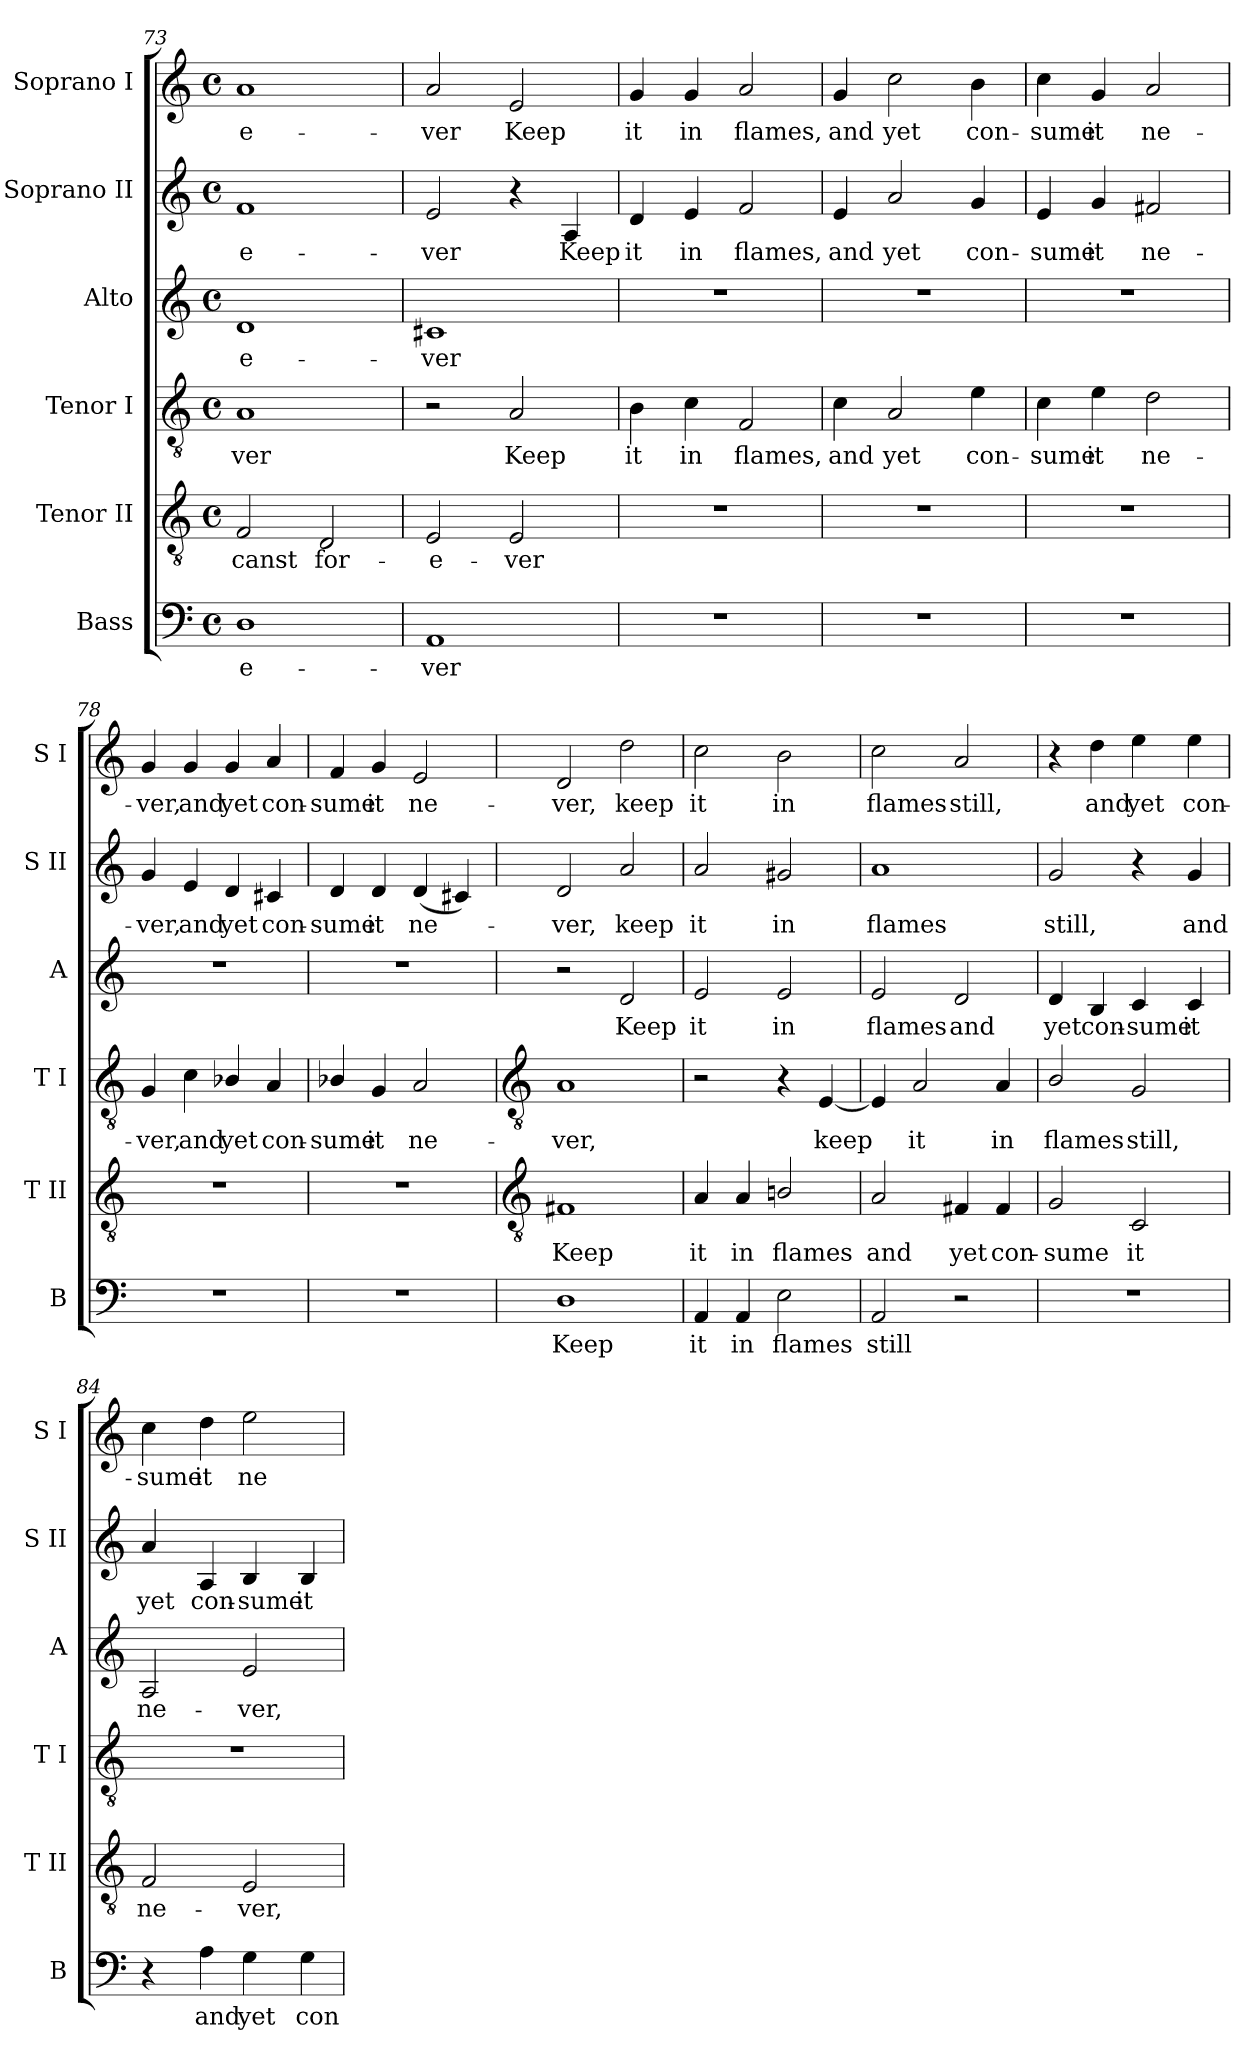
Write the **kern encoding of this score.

**kern	**text	**kern	**text	**kern	**text	**kern	**text	**kern	**text	**kern	**text
*part6	*part6	*part5	*part5	*part4	*part4	*part3	*part3	*part2	*part2	*part1	*part1
*staff6	*staff6	*staff5	*staff5	*staff4	*staff4	*staff3	*staff3	*staff2	*staff2	*staff1	*staff1
*I"Bass	*	*I"Tenor II	*	*I"Tenor I	*	*I"Alto	*	*I"Soprano II	*	*I"Soprano I	*
*I'B	*	*I'T II	*	*I'T I	*	*I'A	*	*I'S II	*	*I'S I	*
!!LO:LB:g=z
*clefF4	*	*clefGv2	*	*clefGv2	*	*clefG2	*	*clefG2	*	*clefG2	*
*k[]	*	*k[]	*	*k[]	*	*k[]	*	*k[]	*	*k[]	*
*C:	*	*C:	*	*C:	*	*C:	*	*C:	*	*C:	*
*M4/4	*	*M4/4	*	*M4/4	*	*M4/4	*	*M4/4	*	*M4/4	*
*met(c)	*	*met(c)	*	*met(c)	*	*met(c)	*	*met(c)	*	*met(c)	*
=73	=73	=73	=73	=73	=73	=73	=73	=73	=73	=73	=73
!	!LO:LY:b	!	!LO:LY:b	!	!LO:LY:b	!	!LO:LY:b	!	!LO:LY:b	!	!LO:LY:b
1D	-e-	2F	canst	1A	-ver	1d	-e-	1f	-e-	1a	-e-
!	!	!	!LO:LY:b	!	!	!	!	!	!	!	!
.	.	2D	for-	.	.	.	.	.	.	.	.
=74	=74	=74	=74	=74	=74	=74	=74	=74	=74	=74	=74
!	!LO:LY:b	!	!LO:LY:b	!	!	!	!LO:LY:b	!	!LO:LY:b	!	!LO:LY:b
1AA	-ver	2E	-e-	2r	.	1c#X	-ver	2e	-ver	2a	-ver
!	!	!	!LO:LY:b	!	!LO:LY:b	!	!	!	!	!	!LO:LY:b
.	.	2E	-ver	2A	Keep	.	.	4r	.	2e	Keep
!	!	!	!	!	!	!	!	!	!LO:LY:b	!	!
.	.	.	.	.	.	.	.	4A	Keep	.	.
=75	=75	=75	=75	=75	=75	=75	=75	=75	=75	=75	=75
!	!	!	!	!	!LO:LY:b	!	!	!	!LO:LY:b	!	!LO:LY:b
1r	.	1r	.	4B	it	1r	.	4d	it	4g	it
!	!	!	!	!	!LO:LY:b	!	!	!	!LO:LY:b	!	!LO:LY:b
.	.	.	.	4c	in	.	.	4e	in	4g	in
!	!	!	!	!	!LO:LY:b	!	!	!	!LO:LY:b	!	!LO:LY:b
.	.	.	.	2F	flames,	.	.	2f	flames,	2a	flames,
=76	=76	=76	=76	=76	=76	=76	=76	=76	=76	=76	=76
!	!	!	!	!	!LO:LY:b	!	!	!	!LO:LY:b	!	!LO:LY:b
1r	.	1r	.	4c	and	1r	.	4e	and	4g	and
!	!	!	!	!	!LO:LY:b	!	!	!	!LO:LY:b	!	!LO:LY:b
.	.	.	.	2A	yet	.	.	2a	yet	2cc	yet
!	!	!	!	!	!LO:LY:b	!	!	!	!LO:LY:b	!	!LO:LY:b
.	.	.	.	4e	con-	.	.	4g	con-	4b	con-
=77	=77	=77	=77	=77	=77	=77	=77	=77	=77	=77	=77
!	!	!	!	!	!LO:LY:b	!	!	!	!LO:LY:b	!	!LO:LY:b
1r	.	1r	.	4c	-sume	1r	.	4e	-sume	4cc	-sume
!	!	!	!	!	!LO:LY:b	!	!	!	!LO:LY:b	!	!LO:LY:b
.	.	.	.	4e	it	.	.	4g	it	4g	it
!	!	!	!	!	!LO:LY:b	!	!	!	!LO:LY:b	!	!LO:LY:b
.	.	.	.	2d	ne-	.	.	2f#X	ne-	2a	ne-
=78	=78	=78	=78	=78	=78	=78	=78	=78	=78	=78	=78
!	!	!	!	!	!LO:LY:b	!	!	!	!LO:LY:b	!	!LO:LY:b
1r	.	1r	.	4G	-ver,	1r	.	4g	-ver,	4g	-ver,
!	!	!	!	!	!LO:LY:b	!	!	!	!LO:LY:b	!	!LO:LY:b
.	.	.	.	4c	and	.	.	4e	and	4g	and
!	!	!	!	!	!LO:LY:b	!	!	!	!LO:LY:b	!	!LO:LY:b
.	.	.	.	4B-X/	yet	.	.	4d	yet	4g	yet
!	!	!	!	!	!LO:LY:b	!	!	!	!LO:LY:b	!	!LO:LY:b
.	.	.	.	4A	con-	.	.	4c#X	con-	4a	con-
=79	=79	=79	=79	=79	=79	=79	=79	=79	=79	=79	=79
!	!	!	!	!	!LO:LY:b	!	!	!	!LO:LY:b	!	!LO:LY:b
1r	.	1r	.	4B-X/	-sume	1r	.	4d	-sume	4f	-sume
!	!	!	!	!	!LO:LY:b	!	!	!	!LO:LY:b	!	!LO:LY:b
.	.	.	.	4G	it	.	.	4d	it	4g	it
!	!	!	!	!	!LO:LY:b	!	!	!	!LO:LY:b	!	!LO:LY:b
.	.	.	.	2A	ne-	.	.	(<4d	ne-	2e	ne-
.	.	.	.	.	.	.	.	4c#X)	.	.	.
!!LO:LB:g=z
=80	=80	=80	=80	=80	=80	=80	=80	=80	=80	=80	=80
*	*	*clefGv2	*	*clefGv2	*	*	*	*	*	*	*
!	!LO:LY:b	!	!LO:LY:b	!	!LO:LY:b	!	!	!	!LO:LY:b	!	!LO:LY:b
1D	Keep	1F#X	Keep	1A	-ver,	2r	.	2d	ver,	2d	-ver,
!	!	!	!	!	!	!	!LO:LY:b	!	!LO:LY:b	!	!LO:LY:b
.	.	.	.	.	.	2d	Keep	2a	keep	2dd	keep
=81	=81	=81	=81	=81	=81	=81	=81	=81	=81	=81	=81
!	!LO:LY:b	!	!LO:LY:b	!	!	!	!LO:LY:b	!	!LO:LY:b	!	!LO:LY:b
4AA	it	4A	it	2r	.	2e	it	2a	it	2cc	it
!	!LO:LY:b	!	!LO:LY:b	!	!	!	!	!	!	!	!
4AA	in	4A	in	.	.	.	.	.	.	.	.
!	!LO:LY:b	!	!LO:LY:b	!	!	!	!LO:LY:b	!	!LO:LY:b	!	!LO:LY:b
2E	flames	2Bn/	flames	4r	.	2e	in	2g#X	in	2b	in
!	!	!	!	!	!LO:LY:b	!	!	!	!	!	!
.	.	.	.	[4E	keep	.	.	.	.	.	.
=82	=82	=82	=82	=82	=82	=82	=82	=82	=82	=82	=82
!	!LO:LY:b	!	!LO:LY:b	!	!	!	!LO:LY:b	!	!LO:LY:b	!	!LO:LY:b
2AA	still	2A	and	4E]	.	2e	flames	1a	flames	2cc	flames
!	!	!	!	!	!LO:LY:b	!	!	!	!	!	!
.	.	.	.	2A	it	.	.	.	.	.	.
!	!	!	!LO:LY:b	!	!	!	!LO:LY:b	!	!	!	!LO:LY:b
2r	.	4F#X	yet	.	.	2d	and	.	.	2a	still,
!	!	!	!LO:LY:b	!	!LO:LY:b	!	!	!	!	!	!
.	.	4F#	con-	4A	in	.	.	.	.	.	.
=83	=83	=83	=83	=83	=83	=83	=83	=83	=83	=83	=83
!	!	!	!LO:LY:b	!	!LO:LY:b	!	!LO:LY:b	!	!LO:LY:b	!	!
1r	.	2G	-sume	2B/	flames	4d	yet	2g	still,	4r	.
!	!	!	!	!	!	!	!LO:LY:b	!	!	!	!LO:LY:b
.	.	.	.	.	.	4B	con-	.	.	4dd	and
!	!	!	!LO:LY:b	!	!LO:LY:b	!	!LO:LY:b	!	!	!	!LO:LY:b
.	.	2C	it	2G	still,	4c	-sume	4r	.	4ee	yet
!	!	!	!	!	!	!	!LO:LY:b	!	!LO:LY:b	!	!LO:LY:b
.	.	.	.	.	.	4c	it	4g	and	4ee	con-
=84	=84	=84	=84	=84	=84	=84	=84	=84	=84	=84	=84
!	!	!	!LO:LY:b	!	!	!	!LO:LY:b	!	!LO:LY:b	!	!LO:LY:b
4r	.	2F	ne-	1r	.	2A	ne-	4a	yet	4cc	-sume
!	!LO:LY:b	!	!	!	!	!	!	!	!LO:LY:b	!	!LO:LY:b
4A	and	.	.	.	.	.	.	4A	con-	4dd	it
!	!LO:LY:b	!	!LO:LY:b	!	!	!	!LO:LY:b	!	!LO:LY:b	!	!LO:LY:b
4G	yet	2E	-ver,	.	.	2e	-ver,	4B	-sume	2ee	ne-
!	!LO:LY:b	!	!	!	!	!	!	!	!LO:LY:b	!	!
4G	con-	.	.	.	.	.	.	4B	it	.	.
=	=	=	=	=	=	=	=	=	=	=	=
*-	*-	*-	*-	*-	*-	*-	*-	*-	*-	*-	*-
